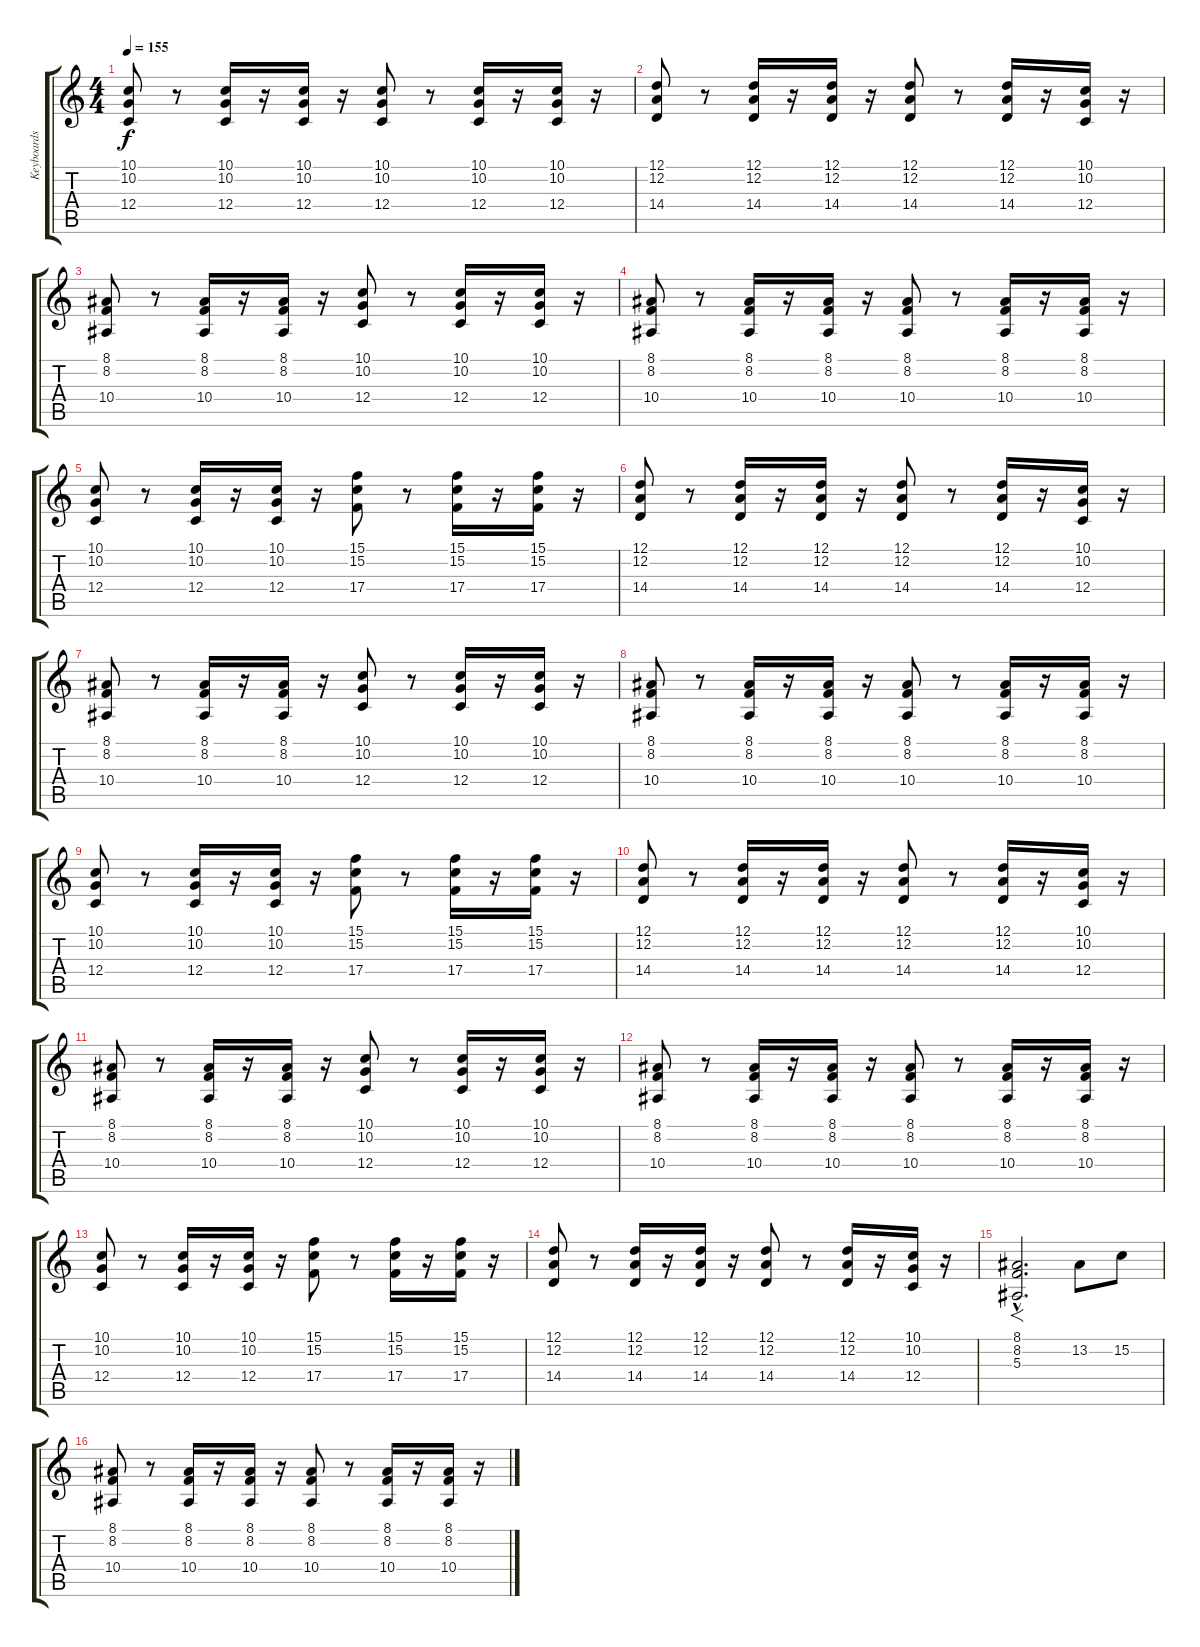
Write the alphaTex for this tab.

\track ("Keyboards" "Keyboards") {instrument stringensemble1}
\staff {score tabs}
\tuning (D4 A3 F3 C3 G2 D2) {hide}
\ts (4 4)
\tempo 155
\clef g2
\ks c
(10.1 10.2 12.4).8{dy f} r.8 (10.1 10.2 12.4).16 r.16 (10.1 10.2 12.4).16 r.16 (10.1 10.2 12.4).8 r.8 (10.1 10.2 12.4).16 r.16 (10.1 10.2 12.4).16 r.16 |
(12.1 12.2 14.4).8{instrument stringensemble1} r.8 (12.1 12.2 14.4).16 r.16 (12.1 12.2 14.4).16 r.16 (12.1 12.2 14.4).8 r.8 (12.1 12.2 14.4).16 r.16 (10.1 10.2 12.4).16 r.16 |
(8.1 8.2 10.4).8 r.8 (8.1 8.2 10.4).16 r.16 (8.1 8.2 10.4).16 r.16 (10.1 10.2 12.4).8 r.8 (10.1 10.2 12.4).16 r.16 (10.1 10.2 12.4).16 r.16 |
(8.1 8.2 10.4).8 r.8 (8.1 8.2 10.4).16 r.16 (8.1 8.2 10.4).16 r.16 (8.1 8.2 10.4).8 r.8 (8.1 8.2 10.4).16 r.16 (8.1 8.2 10.4).16 r.16 |
(10.1 10.2 12.4).8 r.8 (10.1 10.2 12.4).16 r.16 (10.1 10.2 12.4).16 r.16 (15.1 15.2 17.4).8 r.8 (15.1 15.2 17.4).16 r.16 (15.1 15.2 17.4).16 r.16 |
(12.1 12.2 14.4).8{instrument stringensemble1} r.8 (12.1 12.2 14.4).16 r.16 (12.1 12.2 14.4).16 r.16 (12.1 12.2 14.4).8 r.8 (12.1 12.2 14.4).16 r.16 (10.1 10.2 12.4).16 r.16 |
(8.1 8.2 10.4).8 r.8 (8.1 8.2 10.4).16 r.16 (8.1 8.2 10.4).16 r.16 (10.1 10.2 12.4).8 r.8 (10.1 10.2 12.4).16 r.16 (10.1 10.2 12.4).16 r.16 |
(8.1 8.2 10.4).8 r.8 (8.1 8.2 10.4).16 r.16 (8.1 8.2 10.4).16 r.16 (8.1 8.2 10.4).8 r.8 (8.1 8.2 10.4).16 r.16 (8.1 8.2 10.4).16 r.16 |
(10.1 10.2 12.4).8 r.8 (10.1 10.2 12.4).16 r.16 (10.1 10.2 12.4).16 r.16 (15.1 15.2 17.4).8 r.8 (15.1 15.2 17.4).16 r.16 (15.1 15.2 17.4).16 r.16 |
(12.1 12.2 14.4).8{instrument stringensemble1} r.8 (12.1 12.2 14.4).16 r.16 (12.1 12.2 14.4).16 r.16 (12.1 12.2 14.4).8 r.8 (12.1 12.2 14.4).16 r.16 (10.1 10.2 12.4).16 r.16 |
(8.1 8.2 10.4).8 r.8 (8.1 8.2 10.4).16 r.16 (8.1 8.2 10.4).16 r.16 (10.1 10.2 12.4).8 r.8 (10.1 10.2 12.4).16 r.16 (10.1 10.2 12.4).16 r.16 |
(8.1 8.2 10.4).8 r.8 (8.1 8.2 10.4).16 r.16 (8.1 8.2 10.4).16 r.16 (8.1 8.2 10.4).8 r.8 (8.1 8.2 10.4).16 r.16 (8.1 8.2 10.4).16 r.16 |
(10.1 10.2 12.4).8 r.8 (10.1 10.2 12.4).16 r.16 (10.1 10.2 12.4).16 r.16 (15.1 15.2 17.4).8 r.8 (15.1 15.2 17.4).16 r.16 (15.1 15.2 17.4).16 r.16 |
(12.1 12.2 14.4).8{instrument stringensemble1} r.8 (12.1 12.2 14.4).16 r.16 (12.1 12.2 14.4).16 r.16 (12.1 12.2 14.4).8 r.8 (12.1 12.2 14.4).16 r.16 (10.1 10.2 12.4).16 r.16 |
(8.1{hac} 8.2{hac} 5.3{hac}).2{f d} 13.2.8 15.2.8 |
(8.1 8.2 10.4).8 r.8 (8.1 8.2 10.4).16 r.16 (8.1 8.2 10.4).16 r.16 (8.1 8.2 10.4).8 r.8 (8.1 8.2 10.4).16 r.16 (8.1 8.2 10.4).16 r.16
